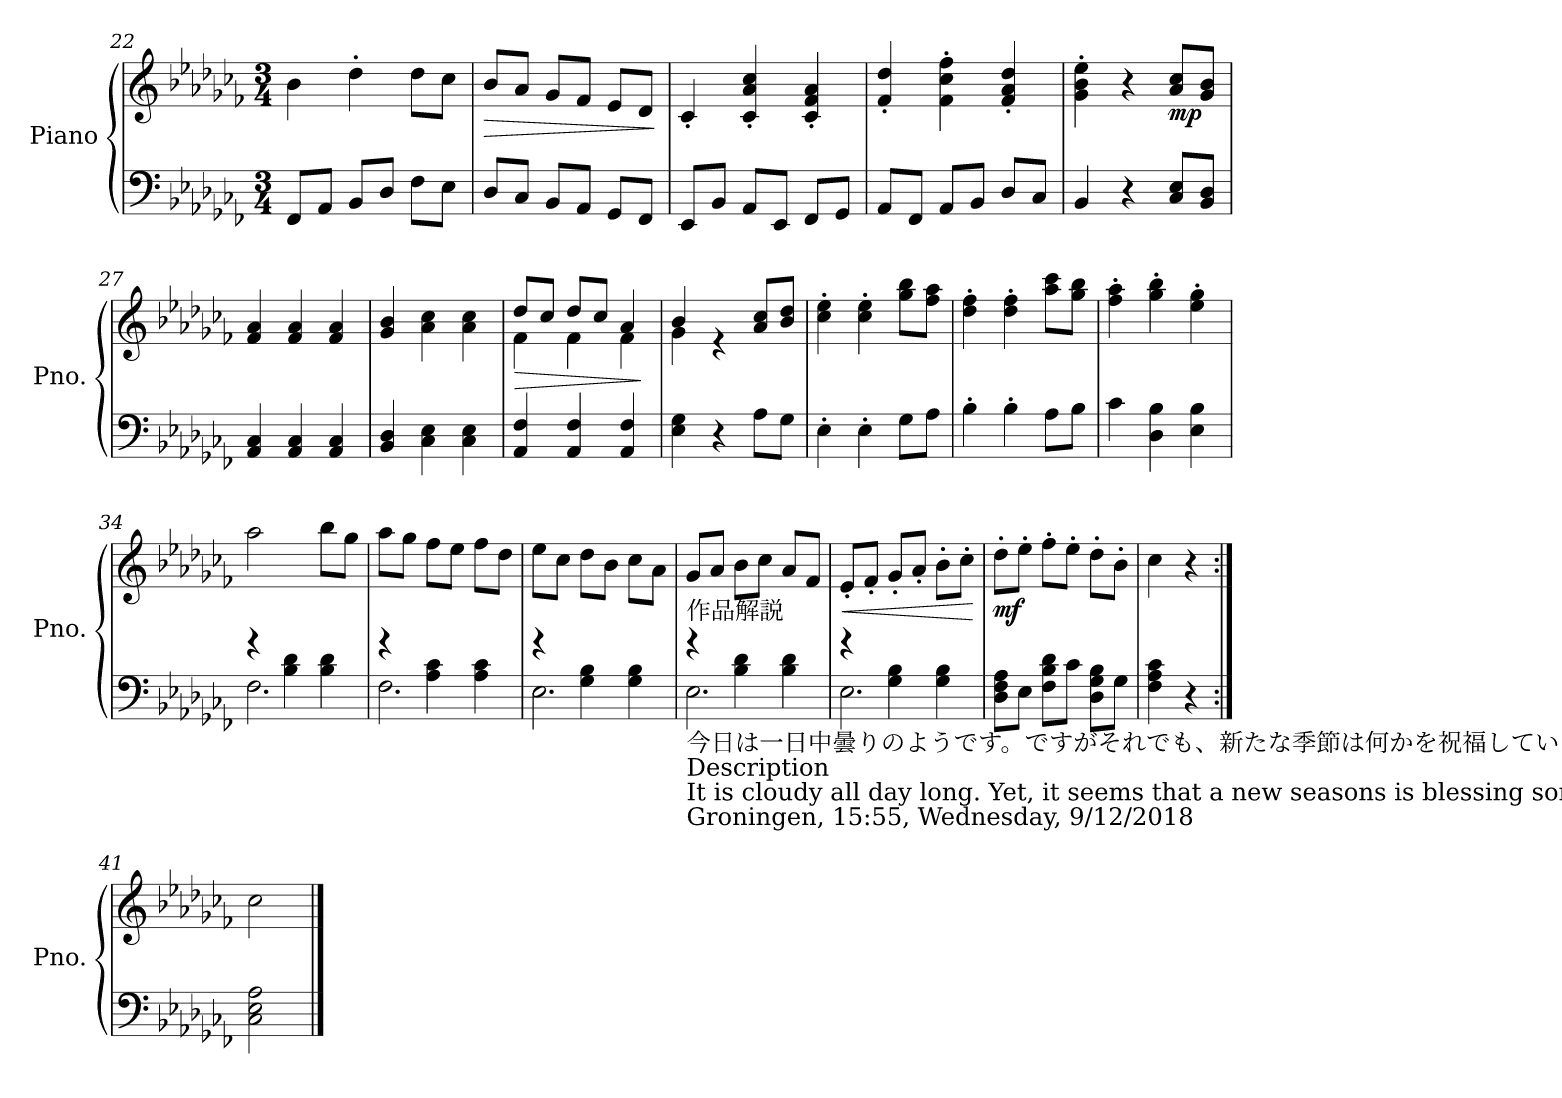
**kern	**kern	**dynam
*part1	*part1	*part1
*staff2	*staff1	*staff1/2
*I"Piano	*	*
*I'Pno.	*	*
!!LO:LB:g=z
*clefF4	*clefG2	*
*k[b-e-a-d-g-c-f-]	*k[b-e-a-d-g-c-f-]	*
*M3/4	*M3/4	*
=22	=22	=22
8FF-/L	4b-\	.
8AA-/J	.	.
8BB-/L	4dd-'\	.
8D-/J	.	.
8F-\L	8dd-\L	.
8E-\J	8cc-\J	.
=23	=23	=23
!	!	!LO:HP:b
8D-/L	8b-/L	>
8C-/J	8a-/J	.
8BB-/L	8g-/L	.
8AA-/J	8f-/J	.
8GG-/L	8e-/L	.
8FF-/J	8d-/J	.
.	.	]
=24	=24	=24
8EE-/L	4c-'/	.
8BB-/J	.	.
8AA-/L	4c-/' 4a-/' 4cc-/'	.
8EE-/J	.	.
8FF-/L	4c-/' 4f-/' 4a-/'	.
8GG-/J	.	.
=25	=25	=25
8AA-/L	4f-/' 4dd-/'	.
8FF-/J	.	.
8AA-/L	4f-\' 4cc-\' 4ff-\'	.
8BB-/J	.	.
8D-/L	4f-/' 4a-/' 4dd-/'	.
8C-/J	.	.
!!LO:PB:g=z
=26	=26	=26
4BB-/	4g-\' 4b-\' 4ee-\'	.
4r	4r	.
!	!	!LO:DY:b
8C-/ 8E-/L	8a-/ 8cc-/L	mp
8BB-/ 8D-/J	8g-/ 8b-/J	.
=27	=27	=27
4AA-/ 4C-/	4f-/ 4a-/	.
4AA-/ 4C-/	4f-/ 4a-/	.
4AA-/ 4C-/	4f-/ 4a-/	.
=28	=28	=28
4BB-/ 4D-/	4g-/ 4b-/	.
4C-\ 4E-\	4a-\ 4cc-\	.
4C-\ 4E-\	4a-\ 4cc-\	.
=29	=29	=29
!	!	!LO:HP:b
*	*^	*
4AA-/ 4F-/	4f-\	8dd-/L	>
.	.	8cc-/J	.
4AA-/ 4F-/	4f-\	8dd-/L	.
.	.	8cc-/J	.
4AA-/ 4F-/	4f-\	4a-/	.
*	*v	*v	*
.	.	]
=30	=30	=30
*	*^	*
4E-\ 4G-\	4g-\	4b-/	.
4r	4re	2ryy	.
8A-\L	8a-/ 8cc-/L	.	.
8G-\J	8b-/ 8dd-/J	.	.
*	*v	*v	*
=31	=31	=31
4E-'\	4cc-\' 4ee-\'	.
4E-'\	4cc-\' 4ee-\'	.
8G-\L	8gg-\ 8bb-\L	.
8A-\J	8ff-\ 8aa-\J	.
!!LO:LB:g=z
=32	=32	=32
4B-'\	4dd-\' 4ff-\'	.
4B-'\	4dd-\' 4ff-\'	.
8A-\L	8aa-\ 8ccc-\L	.
8B-\J	8gg-\ 8bb-\J	.
=33	=33	=33
4c-\	4ff-\' 4aa-\'	.
4D-\ 4B-\	4gg-\' 4bb-\'	.
4E-\ 4B-\	4ee-\' 4gg-\'	.
=34	=34	=34
*^	*	*
2.F-\	4rg	2aa-\	.
.	4B-\ 4d-\	.	.
.	4B-\ 4d-\	8bb-\L	.
.	.	8gg-\J	.
=35	=35	=35	=35
2.F-\	4rg	8aa-\L	.
.	.	8gg-\J	.
.	4A-\ 4c-\	8ff-\L	.
.	.	8ee-\J	.
.	4A-\ 4c-\	8ff-\L	.
.	.	8dd-\J	.
=36	=36	=36	=36
2.E-\	4rg	8ee-\L	.
.	.	8cc-\J	.
.	4G-\ 4B-\	8dd-\L	.
.	.	8b-\J	.
.	4G-\ 4B-\	8cc-\L	.
.	.	8a-\J	.
!!LO:LB:g=z
=37	=37	=37	=37
!LO:TX:a:t=作品解説	!	!	!
!LO:TX:b:t=今日は一日中曇りのようです。ですがそれでも、新たな季節は何かを祝福しているかのようです。	!	!	!
!LO:TX:b:t=Description	!	!	!
!LO:TX:b:t=It is cloudy all day long. Yet, it seems that a new seasons is blessing something.	!	!	!
!LO:TX:b:t=Groningen, 15&colon;55, Wednesday, 9/12/2018	!	!	!
2.E-\	4rg	8g-/L	.
.	.	8a-/J	.
.	4B-\ 4d-\	8b-\L	.
.	.	8cc-\J	.
.	4B-\ 4d-\	8a-/L	.
.	.	8f-/J	.
=38	=38	=38	=38
!	!	!	!LO:HP:b
2.E-\	4rg	8e-'/L	<
.	.	8f-'/J	.
.	4G-\ 4B-\	8g-'/L	.
.	.	8a-'/J	.
.	4G-\ 4B-\	8b-'\L	.
.	.	8cc-'\J	.
*v	*v	*	*
.	.	[
=39	=39	=39
!	!	!LO:DY:b
8D-\ 8F-\ 8A-\L	8dd-'\L	mf
8E-\J	8ee-'\J	.
8F-\ 8B-\ 8d-\L	8ff-'\L	.
8c-\J	8ee-'\J	.
8D-\ 8G-\ 8B-\L	8dd-'\L	.
8G-\J	8b-'\J	.
=40	=40	=40
4F-\ 4A-\ 4c-\	4cc-\	.
4r	4r	.
=41:|!	=41:|!	=41:|!
2C-\ 2E-\ 2A-\	2cc-\	.
==	==	==
*-	*-	*-
